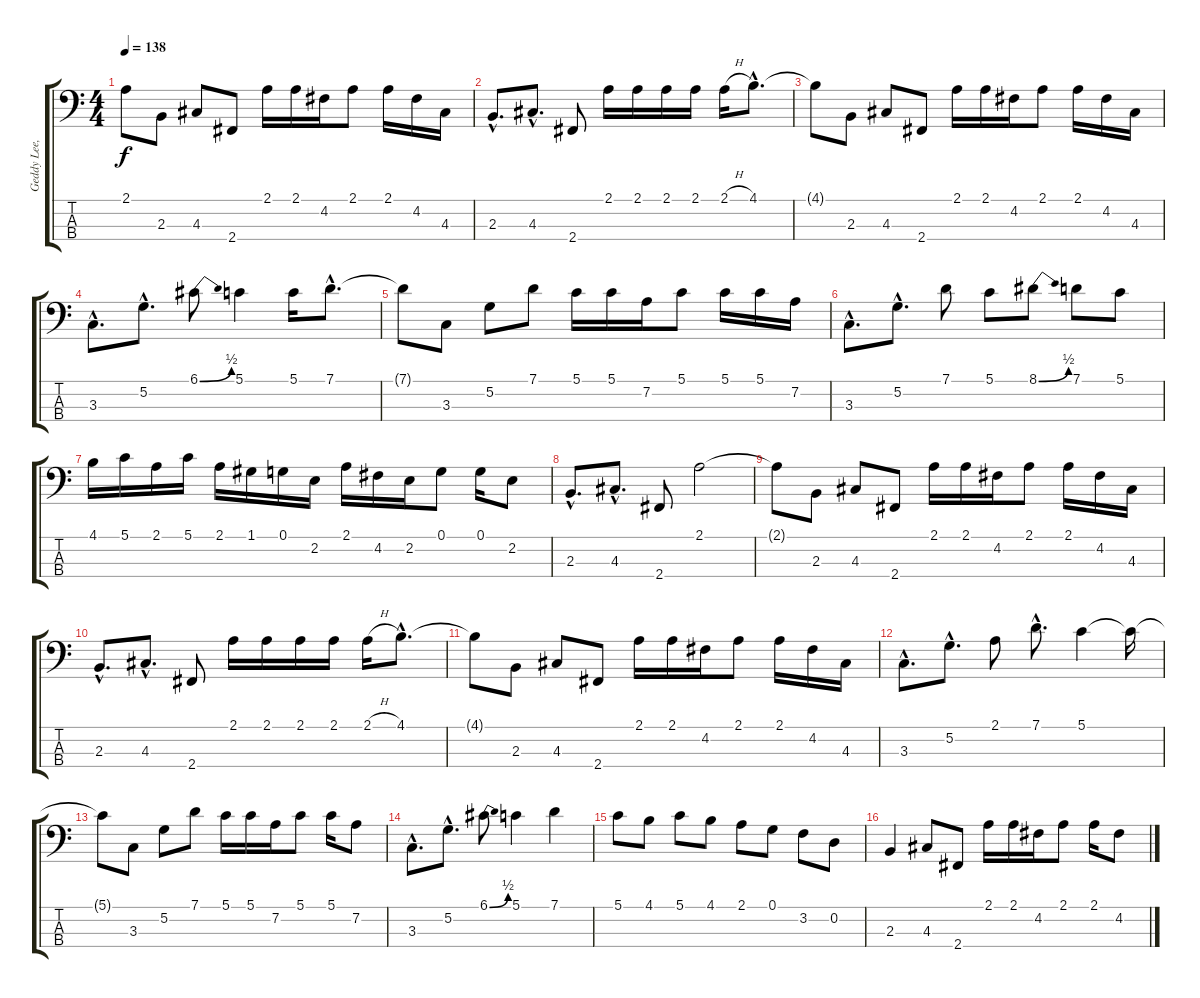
\track ("Geddy Lee, Bajo" "Geddy Lee,") {instrument electricbassfinger}
\staff {score tabs}
\tuning (G2 D2 A1 E1) {hide}
\ts (4 4)
\tempo 138
\clef f4
\ks c
2.1{t}.8{dy f} 2.3.8 4.3.8 2.4.8 2.1.16 2.1.16 4.2.16 2.1.8 2.1.16 4.2.16 4.3.16 |
2.3{hac}.8{d} 4.3{hac}.8{d} 2.4.8 2.1.16 2.1.16 2.1.16 2.1.16 2.1{h}.16 4.1{hac}.8{d} |
4.1{t}.8 2.3.8 4.3.8 2.4.8 2.1.16 2.1.16 4.2.16 2.1.8 2.1.16 4.2.16 4.3.16 |
3.3{hac}.8{d} 5.2{hac}.8{d} 6.1{be (bend 0 0 60 2)}.8 5.1.4 5.1.16 7.1{hac}.8{d} |
7.1{t}.8 3.3.8 5.2.8 7.1.8 5.1.16 5.1.16 7.2.16 5.1.8 5.1.16 5.1.16 7.2.16 |
3.3{hac}.8{d} 5.2{hac}.8{d} 7.1.8 5.1.8 8.1{be (bend 0 0 60 2)}.8 7.1.8 5.1.8 |
4.1.16 5.1.16 2.1.16 5.1.16 2.1.16 1.1.16 0.1.16 2.2.16 2.1.16 4.2.16 2.2.16 0.1.8 0.1.16 2.2.8 |
2.3{hac}.8{d} 4.3{hac}.8{d} 2.4.8 2.1.2 |
2.1{t}.8 2.3.8 4.3.8 2.4.8 2.1.16 2.1.16 4.2.16 2.1.8 2.1.16 4.2.16 4.3.16 |
2.3{hac}.8{d} 4.3{hac}.8{d} 2.4.8 2.1.16 2.1.16 2.1.16 2.1.16 2.1{h}.16 4.1{hac}.8{d} |
4.1{t}.8 2.3.8 4.3.8 2.4.8 2.1.16 2.1.16 4.2.16 2.1.8 2.1.16 4.2.16 4.3.16 |
3.3{hac}.8{d} 5.2{hac}.8{d} 2.1.8 7.1{hac}.8{d} 5.1.4 5.1{t}.16 |
5.1{t}.8 3.3.8 5.2.8 7.1.8 5.1.16 5.1.16 7.2.16 5.1.8 5.1.16 7.2.8 |
3.3{hac}.8{d} 5.2{hac}.8{d} 6.1{be (bend 0 0 60 2)}.8 5.1.4 7.1.4 |
5.1.8 4.1.8 5.1.8 4.1.8 2.1.8 0.1.8 3.2.8 0.2.8 |
2.3.4 4.3.8 2.4.8 2.1.16 2.1.16 4.2.16 2.1.8 2.1.16 4.2.8
